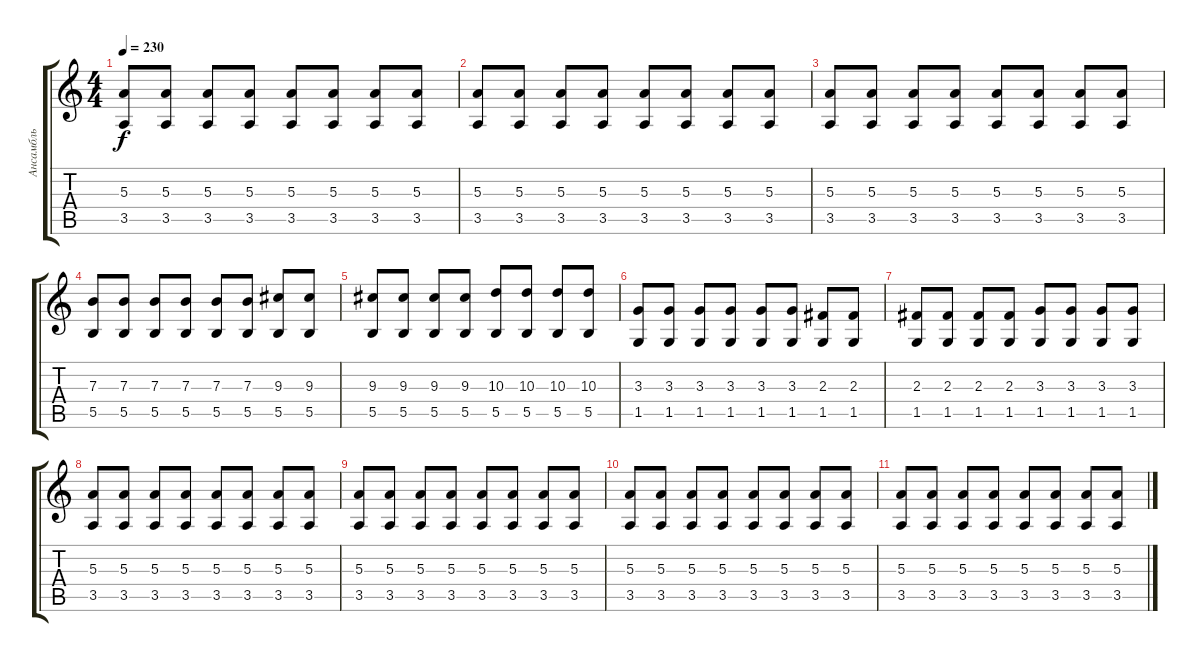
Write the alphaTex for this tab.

\track ("Ансамбль" "Ансамбль") {instrument distortionguitar}
\staff {score tabs}
\tuning (Db4 Ab3 E3 B2 Gb2 B1) {hide}
\ts (4 4)
\tempo 230
\clef g2
\ks c
(5.3 3.5).8{dy f} (5.3 3.5).8 (5.3 3.5).8 (5.3 3.5).8 (5.3 3.5).8 (5.3 3.5).8 (5.3 3.5).8 (5.3 3.5).8 |
(5.3 3.5).8 (5.3 3.5).8 (5.3 3.5).8 (5.3 3.5).8 (5.3 3.5).8 (5.3 3.5).8 (5.3 3.5).8 (5.3 3.5).8 |
(5.3 3.5).8 (5.3 3.5).8 (5.3 3.5).8 (5.3 3.5).8 (5.3 3.5).8 (5.3 3.5).8 (5.3 3.5).8 (5.3 3.5).8 |
(7.3 5.5).8 (7.3 5.5).8 (7.3 5.5).8 (7.3 5.5).8 (7.3 5.5).8 (7.3 5.5).8 (9.3 5.5).8 (9.3 5.5).8 |
(9.3 5.5).8 (9.3 5.5).8 (9.3 5.5).8 (9.3 5.5).8 (10.3 5.5).8 (10.3 5.5).8 (10.3 5.5).8 (10.3 5.5).8 |
(3.3 1.5).8 (3.3 1.5).8 (3.3 1.5).8 (3.3 1.5).8 (3.3 1.5).8 (3.3 1.5).8 (2.3 1.5).8 (2.3 1.5).8 |
(2.3 1.5).8 (2.3 1.5).8 (2.3 1.5).8 (2.3 1.5).8 (3.3 1.5).8 (3.3 1.5).8 (3.3 1.5).8 (3.3 1.5).8 |
(5.3 3.5).8 (5.3 3.5).8 (5.3 3.5).8 (5.3 3.5).8 (5.3 3.5).8 (5.3 3.5).8 (5.3 3.5).8 (5.3 3.5).8 |
(5.3 3.5).8 (5.3 3.5).8 (5.3 3.5).8 (5.3 3.5).8 (5.3 3.5).8 (5.3 3.5).8 (5.3 3.5).8 (5.3 3.5).8 |
(5.3 3.5).8 (5.3 3.5).8 (5.3 3.5).8 (5.3 3.5).8 (5.3 3.5).8 (5.3 3.5).8 (5.3 3.5).8 (5.3 3.5).8 |
(5.3 3.5).8 (5.3 3.5).8 (5.3 3.5).8 (5.3 3.5).8 (5.3 3.5).8 (5.3 3.5).8 (5.3 3.5).8 (5.3 3.5).8
